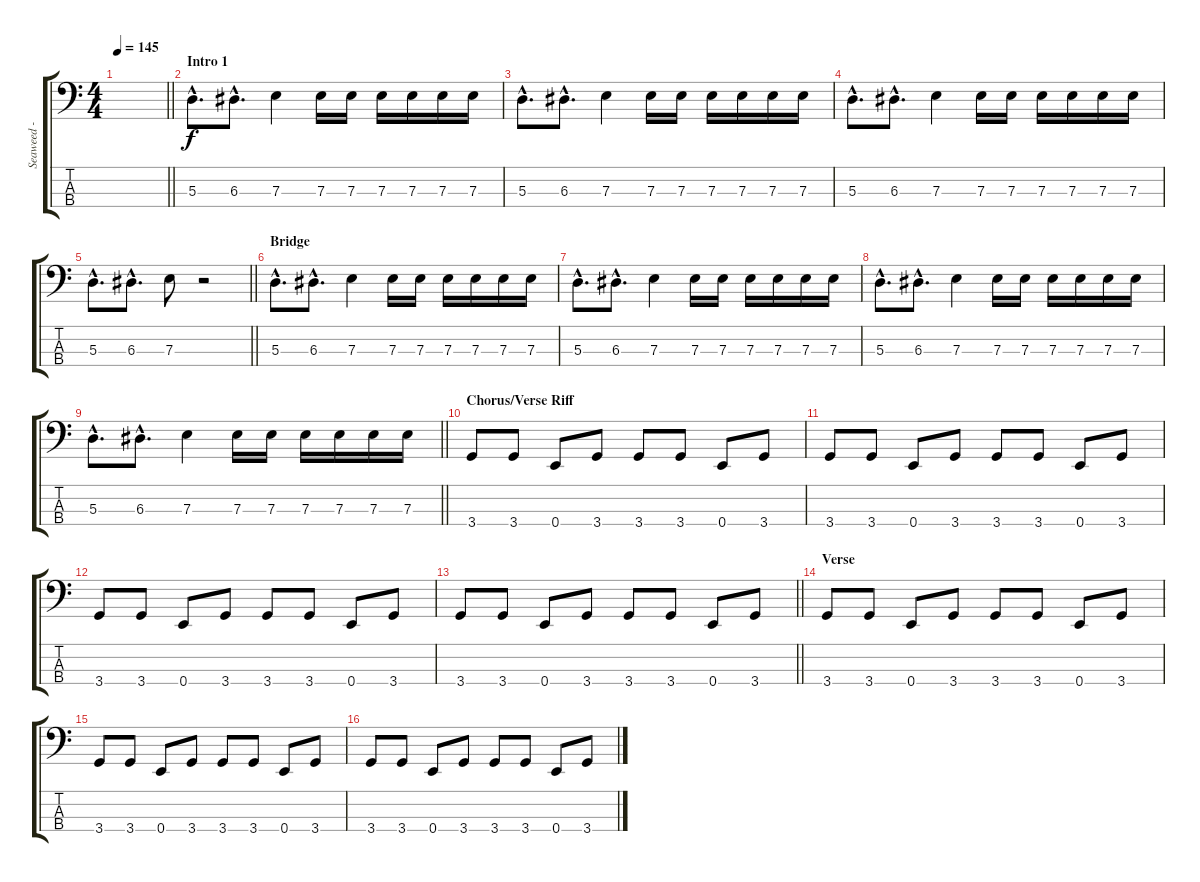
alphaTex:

\track ("Seaweed - Bass" "Seaweed - ") {instrument electricbassfinger}
\staff {score tabs}
\tuning (G2 D2 A1 E1) {hide}
\ts (4 4)
\tempo 145
\clef f4
\barLineRight lightlight
\ks c
|
\section ("" "Intro 1")
5.3{hac}.8{d} 6.3{hac}.8{d} 7.3.4 7.3.16 7.3.16 7.3.16 7.3.16 7.3.16 7.3.16 |
5.3{hac}.8{d} 6.3{hac}.8{d} 7.3.4 7.3.16 7.3.16 7.3.16 7.3.16 7.3.16 7.3.16 |
5.3{hac}.8{d} 6.3{hac}.8{d} 7.3.4 7.3.16 7.3.16 7.3.16 7.3.16 7.3.16 7.3.16 |
\barLineRight lightlight
5.3{hac}.8{d} 6.3{hac}.8{d} 7.3.8 r.2 |
\section ("" "Bridge")
5.3{hac}.8{d} 6.3{hac}.8{d} 7.3.4 7.3.16 7.3.16 7.3.16 7.3.16 7.3.16 7.3.16 |
5.3{hac}.8{d} 6.3{hac}.8{d} 7.3.4 7.3.16 7.3.16 7.3.16 7.3.16 7.3.16 7.3.16 |
5.3{hac}.8{d} 6.3{hac}.8{d} 7.3.4 7.3.16 7.3.16 7.3.16 7.3.16 7.3.16 7.3.16 |
\barLineRight lightlight
5.3{hac}.8{d} 6.3{hac}.8{d} 7.3.4 7.3.16 7.3.16 7.3.16 7.3.16 7.3.16 7.3.16 |
\section ("" "Chorus/Verse Riff")
3.4.8 3.4.8 0.4.8 3.4.8 3.4.8 3.4.8 0.4.8 3.4.8 |
3.4.8 3.4.8 0.4.8 3.4.8 3.4.8 3.4.8 0.4.8 3.4.8 |
3.4.8 3.4.8 0.4.8 3.4.8 3.4.8 3.4.8 0.4.8 3.4.8 |
\barLineRight lightlight
3.4.8 3.4.8 0.4.8 3.4.8 3.4.8 3.4.8 0.4.8 3.4.8 |
\section ("" "Verse")
3.4.8 3.4.8 0.4.8 3.4.8 3.4.8 3.4.8 0.4.8 3.4.8 |
3.4.8 3.4.8 0.4.8 3.4.8 3.4.8 3.4.8 0.4.8 3.4.8 |
3.4.8 3.4.8 0.4.8 3.4.8 3.4.8 3.4.8 0.4.8 3.4.8
